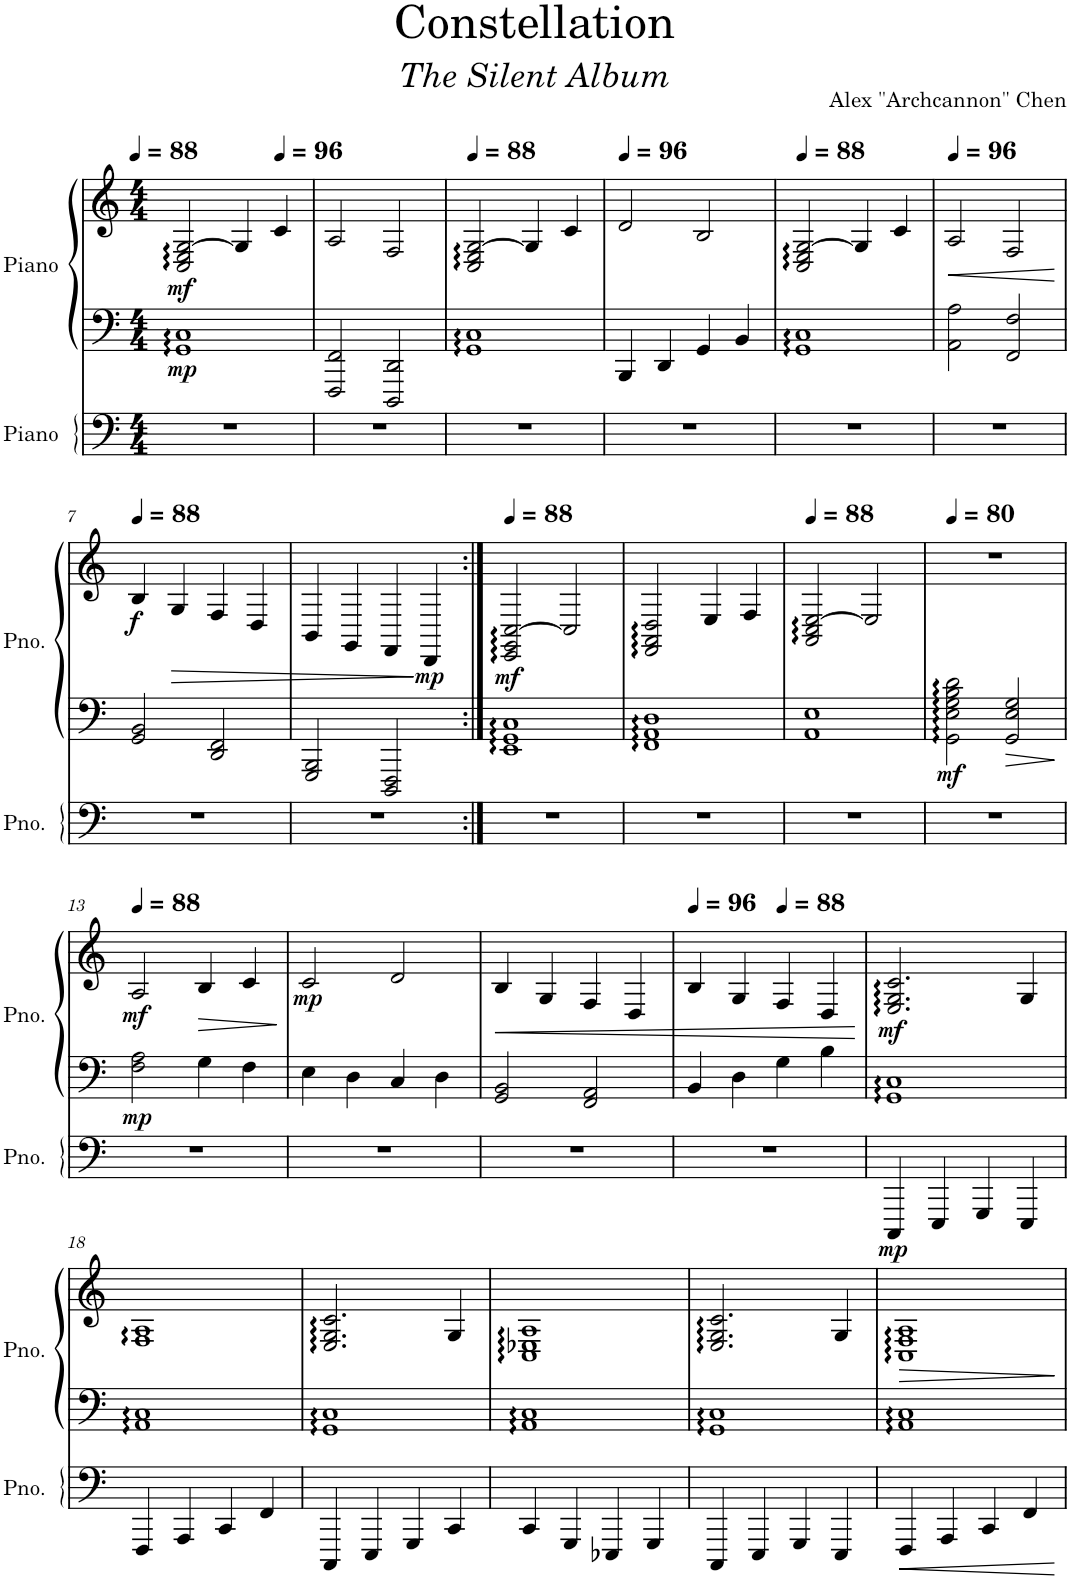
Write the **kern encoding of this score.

**kern	**dynam	**kern	**kern	**dynam
*part2	*part2	*part1	*part1	*part1
*staff3	*staff3	*staff2	*staff1	*staff1/2
*I"Piano	*	*I"Piano	*	*
*I'Pno.	*	*I'Pno.	*	*
*clefF4	*	*clefF4	*clefG2	*
*k[]	*	*k[]	*k[]	*
*M4/4	*	*M4/4	*M4/4	*
*MM88	*	*MM88	*MM88	*
=1	=1	=1	=1	=1
!	!	!	!	!LO:DY:b=2
!	!	!	!	!LO:DY:n=1:b
1r	.	1GG 1C	2C/ 2E/ [2G/	mp mf
.	.	.	4G/]	.
*	*	*	*MM96	*
.	.	.	4c/	.
=2	=2	=2	=2	=2
1r	.	2FFF/ 2FF/	2A/	.
.	.	2DDD/ 2DD/	2F/	.
=3	=3	=3	=3	=3
*	*	*	*MM88	*
1r	.	1GG 1C	2C/ 2E/ [2G/	.
.	.	.	4G/]	.
.	.	.	4c/	.
=4	=4	=4	=4	=4
*	*	*	*MM96	*
1r	.	4BBB/	2d/	.
.	.	4DD/	.	.
.	.	4GG/	2B/	.
.	.	4BB/	.	.
=5	=5	=5	=5	=5
*	*	*	*MM88	*
1r	.	1GG 1C	2C/ 2E/ [2G/	.
.	.	.	4G/]	.
.	.	.	4c/	.
=6	=6	=6	=6	=6
*	*	*	*MM96	*
!	!	!	!	!LO:HP:b
1r	.	2AA\ 2A\	2A/	<
.	.	2FF/ 2F/	2F/	.
.	.	.	.	[
!!LO:LB:g=z
=7	=7	=7	=7	=7
*	*	*	*MM88	*
!	!	!	!	!LO:DY:b
1r	.	2GG/ 2BB/	4B/	f
!	!	!	!	!LO:HP:b
.	.	.	4G/	>
.	.	2DD/ 2FF/	4F/	.
.	.	.	4D/	.
=8	=8	=8	=8	=8
1r	.	2GGG/ 2BBB/	4BB/	.
.	.	.	4GG/	.
.	.	2DDD/ 2FFF/	4FF/	.
!	!	!	!	!LO:DY:n=1:b
.	.	.	4DD/	] mp
=9:|!	=9:|!	=9:|!	=9:|!	=9:|!
*	*	*	*MM88	*
!	!	!	!	!LO:DY:b
1r	.	1EE 1GG 1C	2EE/ 2GG/ [2C/	mf
.	.	.	2C/]	.
=10	=10	=10	=10	=10
1r	.	1FF 1AA 1D	2FF/ 2AA/ 2D/	.
.	.	.	4E/	.
.	.	.	4F/	.
=11	=11	=11	=11	=11
*	*	*	*MM88	*
1r	.	1AA 1E	2AA/ 2C/ [2E/	.
.	.	.	2E/]	.
=12	=12	=12	=12	=12
*	*	*	*MM80	*
!	!	!	!	!LO:DY:b=2
1r	.	2GG\ 2E\ 2G\ 2B\ 2d\	1r	mf
.	.	2GG/ 2E/ 2G/	.	.
!!LO:LB:g=z
=13	=13	=13	=13	=13
*	*	*	*MM88	*
!	!	!	!	!LO:DY:b=2
!	!	!	!	!LO:DY:n=1:b
1r	.	2F\ 2A\	2A/	mp mf
!	!	!	!	!LO:HP:b
.	.	4G\	4B/	>
.	.	4F\	4c/	.
.	.	.	.	]
=14	=14	=14	=14	=14
!	!	!	!	!LO:DY:b
1r	.	4E\	2c/	mp
.	.	4D\	.	.
.	.	4C/	2d/	.
.	.	4D\	.	.
=15	=15	=15	=15	=15
!	!	!	!	!LO:HP:b
1r	.	2GG/ 2BB/	4B/	<
.	.	.	4G/	.
.	.	2FF/ 2AA/	4F/	.
.	.	.	4D/	.
=16	=16	=16	=16	=16
*	*	*	*MM96	*
1r	.	4BB/	4B/	.
.	.	4D\	4G/	.
*	*	*	*MM88	*
.	.	4G\	4F/	.
.	.	4B\	4D/	.
.	.	.	.	[
=17	=17	=17	=17	=17
!	!LO:DY:b	!	!	!LO:DY:b
4CCC/	mp	1GG 1C	2.E/ 2.G/ 2.c/	mf
4EEE/	.	.	.	.
4GGG/	.	.	.	.
4EEE/	.	.	4G/	.
!!LO:LB:g=z
=18	=18	=18	=18	=18
4FFF/	.	1AA 1C	1F 1A	.
4AAA/	.	.	.	.
4CC/	.	.	.	.
4FF/	.	.	.	.
=19	=19	=19	=19	=19
4CCC/	.	1GG 1C	2.E/ 2.G/ 2.c/	.
4EEE/	.	.	.	.
4GGG/	.	.	.	.
4CC/	.	.	4G/	.
=20	=20	=20	=20	=20
4CC/	.	1AA 1C	1C 1E-X 1A	.
4GGG/	.	.	.	.
4EEE-X/	.	.	.	.
4GGG/	.	.	.	.
=21	=21	=21	=21	=21
4CCC/	.	1GG 1C	2.E/ 2.G/ 2.c/	.
4EEE/	.	.	.	.
4GGG/	.	.	.	.
4EEE/	.	.	4G/	.
=22	=22	=22	=22	=22
!	!LO:HP:b	!	!	!LO:HP:b
4FFF/	<	1AA 1C	1C 1F 1A	>
4AAA/	.	.	.	.
4CC/	.	.	.	.
4FF/	.	.	.	.
.	[	.	.	]
=	=	=	=	=
*-	*-	*-	*-	*-
